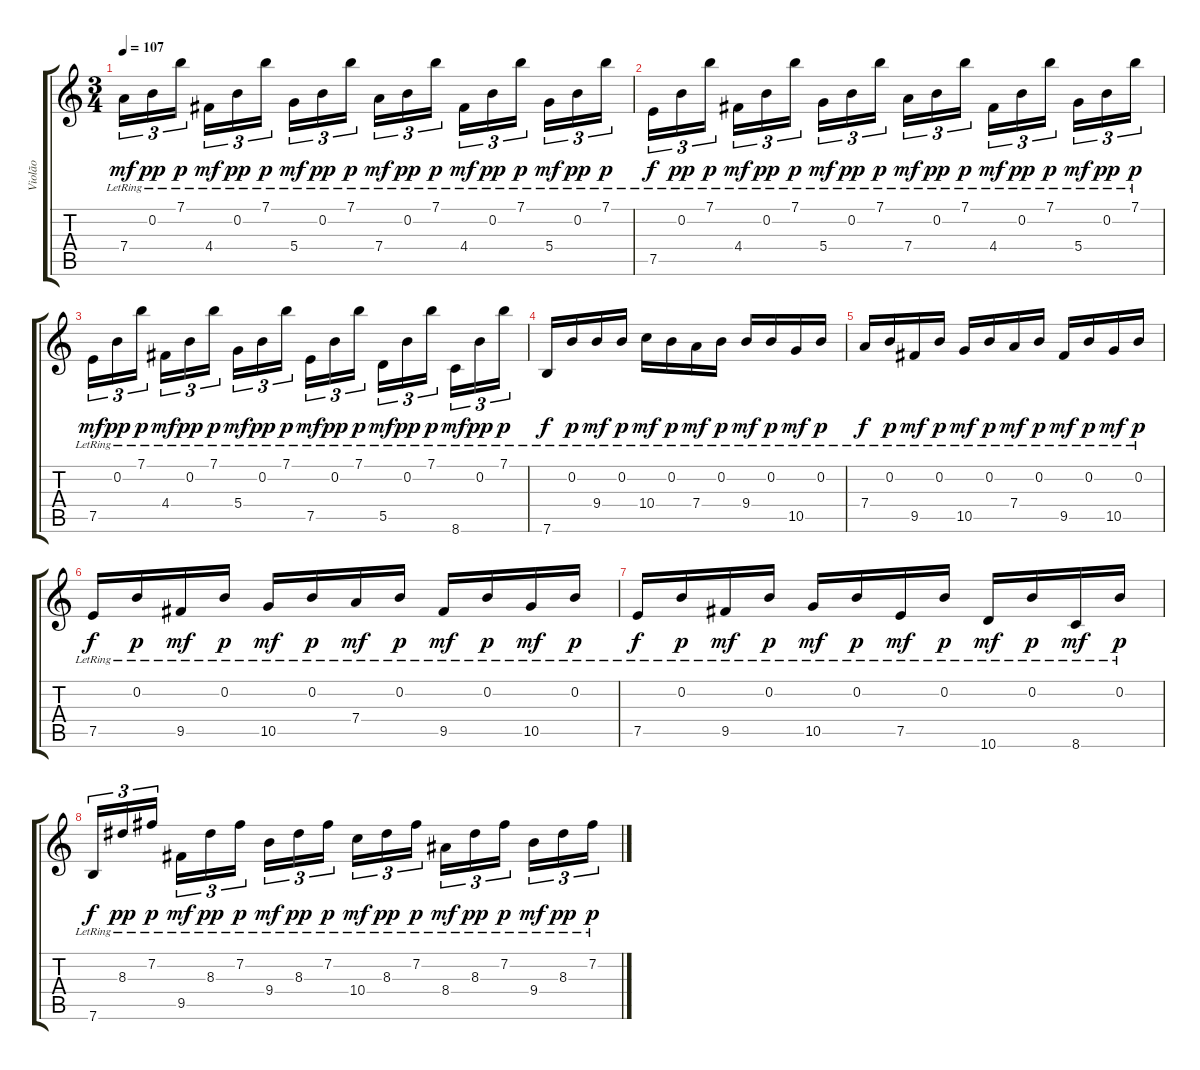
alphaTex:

\track ("Violão" "Violão") {instrument acousticguitarnylon}
\staff {score tabs}
\tuning (E4 B3 G3 D3 A2 E2) {hide}
\ts (3 4)
\tempo 107
\clef g2
\ks c
7.4{lr}.16{tu (3 2) dy mf} 0.2{lr}.16{tu (3 2) dy pp} 7.1{lr}.16{tu (3 2) dy p} 4.4{lr}.16{tu (3 2) dy mf} 0.2{lr}.16{tu (3 2) dy pp} 7.1{lr}.16{tu (3 2) dy p} 5.4{lr}.16{tu (3 2) dy mf} 0.2{lr}.16{tu (3 2) dy pp} 7.1{lr}.16{tu (3 2) dy p} 7.4{lr}.16{tu (3 2) dy mf} 0.2{lr}.16{tu (3 2) dy pp} 7.1{lr}.16{tu (3 2) dy p} 4.4{lr}.16{tu (3 2) dy mf} 0.2{lr}.16{tu (3 2) dy pp} 7.1{lr}.16{tu (3 2) dy p} 5.4{lr}.16{tu (3 2) dy mf} 0.2{lr}.16{tu (3 2) dy pp} 7.1{lr}.16{tu (3 2) dy p} |
7.5{lr}.16{tu (3 2) dy f} 0.2{lr}.16{tu (3 2) dy pp} 7.1{lr}.16{tu (3 2) dy p} 4.4{lr}.16{tu (3 2) dy mf} 0.2{lr}.16{tu (3 2) dy pp} 7.1{lr}.16{tu (3 2) dy p} 5.4{lr}.16{tu (3 2) dy mf} 0.2{lr}.16{tu (3 2) dy pp} 7.1{lr}.16{tu (3 2) dy p} 7.4{lr}.16{tu (3 2) dy mf} 0.2{lr}.16{tu (3 2) dy pp} 7.1{lr}.16{tu (3 2) dy p} 4.4{lr}.16{tu (3 2) dy mf} 0.2{lr}.16{tu (3 2) dy pp} 7.1{lr}.16{tu (3 2) dy p} 5.4{lr}.16{tu (3 2) dy mf} 0.2{lr}.16{tu (3 2) dy pp} 7.1{lr}.16{tu (3 2) dy p} |
7.5{lr}.16{tu (3 2) dy mf} 0.2{lr}.16{tu (3 2) dy pp} 7.1{lr}.16{tu (3 2) dy p} 4.4{lr}.16{tu (3 2) dy mf} 0.2{lr}.16{tu (3 2) dy pp} 7.1{lr}.16{tu (3 2) dy p} 5.4{lr}.16{tu (3 2) dy mf} 0.2{lr}.16{tu (3 2) dy pp} 7.1{lr}.16{tu (3 2) dy p} 7.5{lr}.16{tu (3 2) dy mf} 0.2{lr}.16{tu (3 2) dy pp} 7.1{lr}.16{tu (3 2) dy p} 5.5{lr}.16{tu (3 2) dy mf} 0.2{lr}.16{tu (3 2) dy pp} 7.1{lr}.16{tu (3 2) dy p} 8.6{lr}.16{tu (3 2) dy mf} 0.2{lr}.16{tu (3 2) dy pp} 7.1{lr}.16{tu (3 2) dy p} |
7.6{lr}.16{dy f} 0.2{lr}.16{dy p} 9.4{lr}.16{dy mf} 0.2{lr}.16{dy p} 10.4{lr}.16{dy mf} 0.2{lr}.16{dy p} 7.4{lr}.16{dy mf} 0.2{lr}.16{dy p} 9.4{lr}.16{dy mf} 0.2{lr}.16{dy p} 10.5{lr}.16{dy mf} 0.2{lr}.16{dy p} |
7.4{lr}.16{dy f} 0.2{lr}.16{dy p} 9.5{lr}.16{dy mf} 0.2{lr}.16{dy p} 10.5{lr}.16{dy mf} 0.2{lr}.16{dy p} 7.4{lr}.16{dy mf} 0.2{lr}.16{dy p} 9.5{lr}.16{dy mf} 0.2{lr}.16{dy p} 10.5{lr}.16{dy mf} 0.2{lr}.16{dy p} |
7.5{lr}.16{dy f} 0.2{lr}.16{dy p} 9.5{lr}.16{dy mf} 0.2{lr}.16{dy p} 10.5{lr}.16{dy mf} 0.2{lr}.16{dy p} 7.4{lr}.16{dy mf} 0.2{lr}.16{dy p} 9.5{lr}.16{dy mf} 0.2{lr}.16{dy p} 10.5{lr}.16{dy mf} 0.2{lr}.16{dy p} |
7.5{lr}.16{dy f} 0.2{lr}.16{dy p} 9.5{lr}.16{dy mf} 0.2{lr}.16{dy p} 10.5{lr}.16{dy mf} 0.2{lr}.16{dy p} 7.5{lr}.16{dy mf} 0.2{lr}.16{dy p} 10.6{lr}.16{dy mf} 0.2{lr}.16{dy p} 8.6{lr}.16{dy mf} 0.2{lr}.16{dy p} |
7.6{lr}.16{tu (3 2) dy f} 8.3{lr}.16{tu (3 2) dy pp} 7.2{lr}.16{tu (3 2) dy p} 9.5{lr}.16{tu (3 2) dy mf} 8.3{lr}.16{tu (3 2) dy pp} 7.2{lr}.16{tu (3 2) dy p} 9.4{lr}.16{tu (3 2) dy mf} 8.3{lr}.16{tu (3 2) dy pp} 7.2{lr}.16{tu (3 2) dy p} 10.4{lr}.16{tu (3 2) dy mf} 8.3{lr}.16{tu (3 2) dy pp} 7.2{lr}.16{tu (3 2) dy p} 8.4{lr}.16{tu (3 2) dy mf} 8.3{lr}.16{tu (3 2) dy pp} 7.2{lr}.16{tu (3 2) dy p} 9.4{lr}.16{tu (3 2) dy mf} 8.3{lr}.16{tu (3 2) dy pp} 7.2{lr}.16{tu (3 2) dy p}
